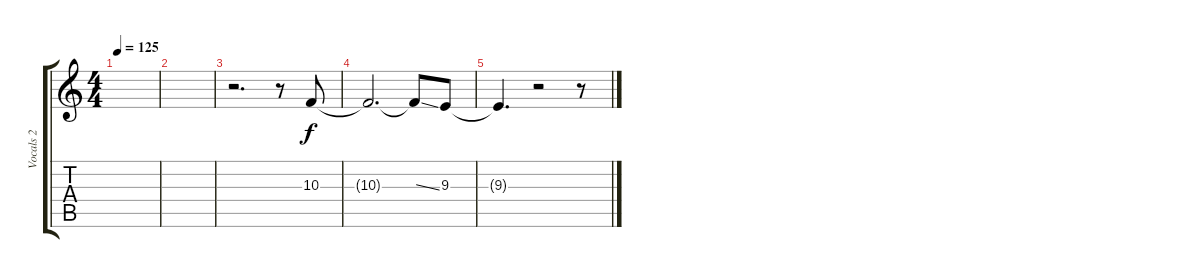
\track ("Vocals 2" "Vocals 2") {instrument lead2sawtooth}
\staff {score tabs}
\tuning (E4 B3 G3 D3 A2 E2) {hide}
\ts (4 4)
\tempo 125
\clef g2
\ks c
|
|
r.2{d} r.8 10.3.8 |
10.3{t}.2{d} 10.3{ss t}.8 9.3.8 |
9.3{t}.4{d} r.2 r.8
